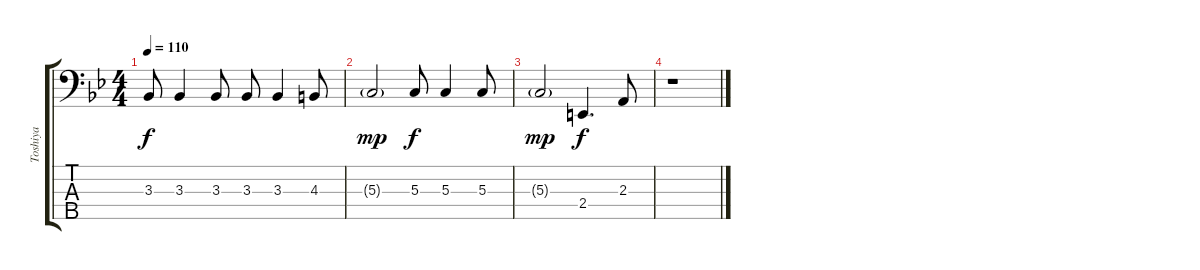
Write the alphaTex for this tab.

\track ("Toshiya" "Toshiya") {instrument slapbass1}
\staff {score tabs}
\tuning (F2 C2 G1 D1 A0) {hide}
\ts (4 4)
\tempo 110
\clef f4
\ks bb
3.3.8{dy f} 3.3.4 3.3.8 3.3.8 3.3.4 4.3.8 |
5.3{g}.2{dy mp} 5.3.8{dy f} 5.3.4 5.3.8 |
5.3{g}.2{dy mp} 2.4.4{d dy f} 2.3.8 |
r.1
